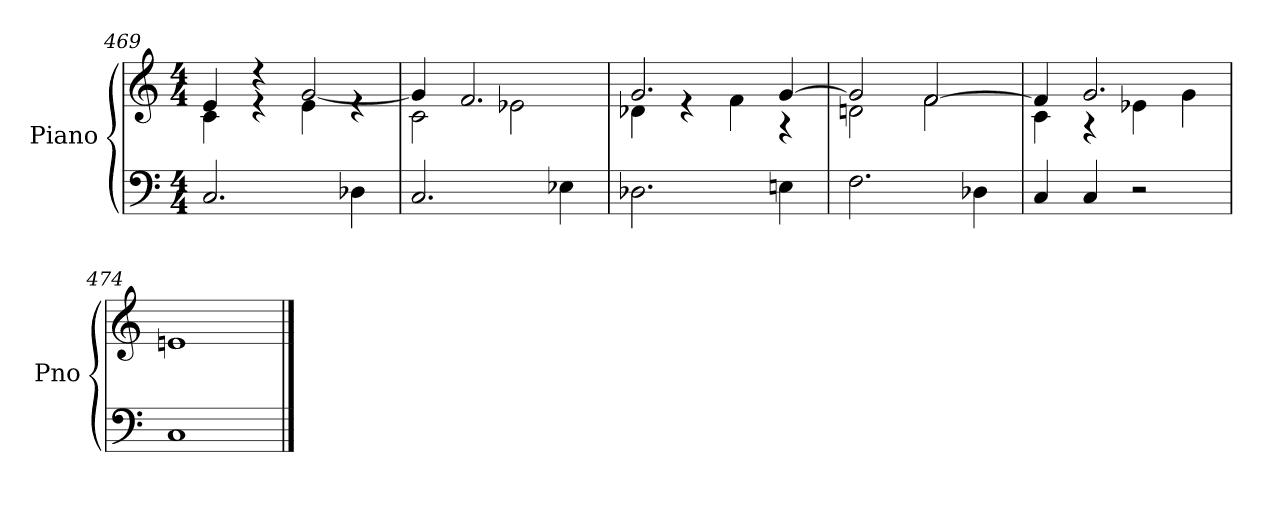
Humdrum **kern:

**kern	**kern
*part1	*part1
*staff2	*staff1
*I"Piano	*
*I'Pno	*
!!LO:LB:g=z
*clefF4	*clefG2
*k[]	*k[]
*M4/4	*M4/4
=469	=469
*	*^
2.C/	4e/	4c\
.	4re	4rdd
.	4e\	[2g/
4D-X\	4re	.
=470	=470	=470
2.C/	2c\	4g/]
.	.	2.f/
.	2e-X\	.
4E-X\	.	.
=471	=471	=471
2.D-X\	2.g/	4d-X\
.	.	4re
.	.	4f\
4En\	[4g/	4rA
=472	=472	=472
2.F\	2g/]	2dn\
.	[2f/	2f\
4D-X\	.	.
=473	=473	=473
4C/	4f/]	4c\
4C/	2.g/	4rA
2r	.	4e-X\
.	.	4g\
*	*v	*v
=474	=474
1C	1en
==	==
*-	*-
